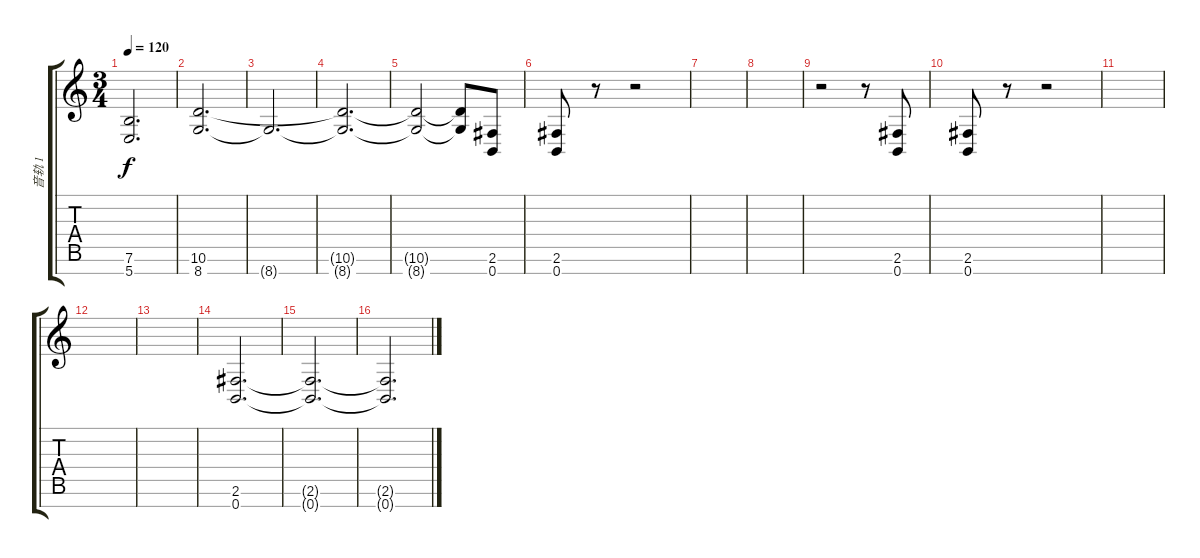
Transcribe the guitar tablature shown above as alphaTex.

\track ("音轨 1" "音轨 1") {instrument distortionguitar}
\staff {score tabs}
\tuning (E4 B3 G3 D3 A2 E2 B1) {hide}
\ts (3 4)
\tempo 120
\clef g2
\ks c
(7.6 5.7).2{d dy f} |
(10.6 8.7).2{d} |
8.7{t}.2{d} |
(10.6{t} 8.7{t}).2{d} |
(10.6{t} 8.7{t}).2 (10.6{t} 8.7{t}).8 (2.6 0.7).8 |
(2.6 0.7).8 r.8 r.2 |
|
|
r.2 r.8 (2.6 0.7).8 |
(2.6 0.7).8 r.8 r.2 |
|
|
|
(2.6 0.7).2{d} |
(2.6{t} 0.7{t}).2{d} |
(2.6{t} 0.7{t}).2{d}
